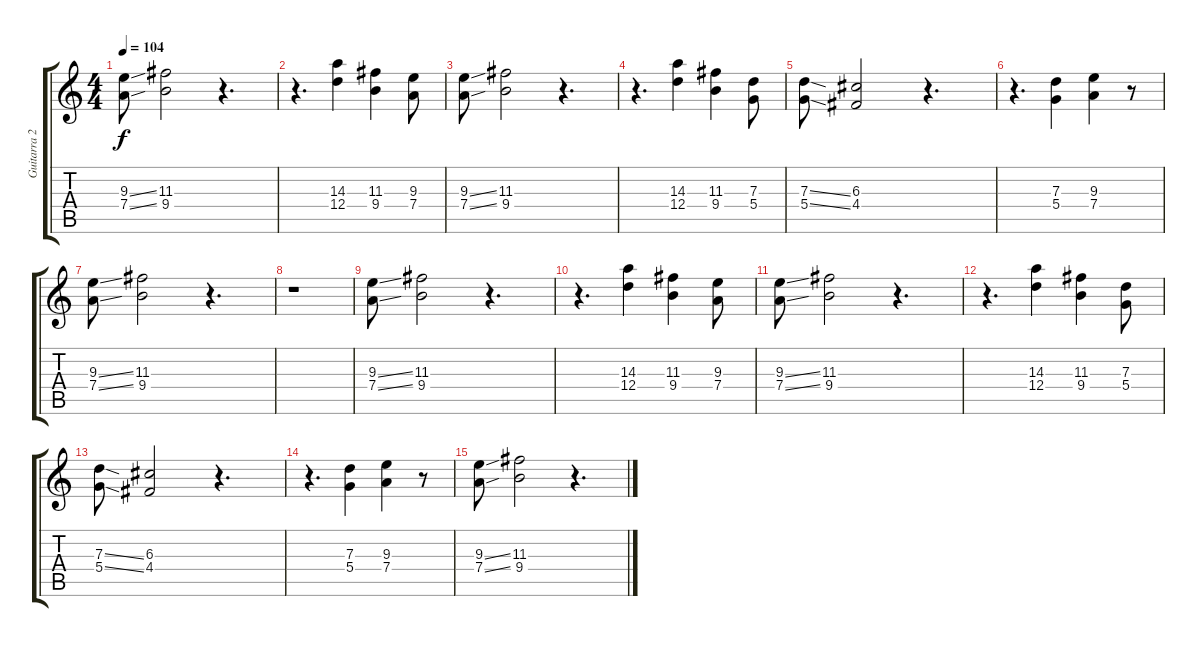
\track ("Guitarra 2" "Guitarra 2") {instrument acousticguitarsteel}
\staff {score tabs}
\tuning (E4 B3 G3 D3 A2 D2) {hide}
\ts (4 4)
\tempo 104
\clef g2
\ks c
(9.3{ss} 7.4{ss}).8{dy f} (11.3 9.4).2 r.4{d} |
r.4{d} (14.3 12.4).4 (11.3 9.4).4 (9.3 7.4).8 |
(9.3{ss} 7.4{ss}).8 (11.3 9.4).2 r.4{d} |
r.4{d} (14.3 12.4).4 (11.3 9.4).4 (7.3 5.4).8 |
(7.3{ss} 5.4{ss}).8 (6.3 4.4).2 r.4{d} |
r.4{d} (7.3 5.4).4 (9.3 7.4).4 r.8 |
(9.3{ss} 7.4{ss}).8 (11.3 9.4).2 r.4{d} |
r.1 |
(9.3{ss} 7.4{ss}).8 (11.3 9.4).2 r.4{d} |
r.4{d} (14.3 12.4).4 (11.3 9.4).4 (9.3 7.4).8 |
(9.3{ss} 7.4{ss}).8 (11.3 9.4).2 r.4{d} |
r.4{d} (14.3 12.4).4 (11.3 9.4).4 (7.3 5.4).8 |
(7.3{ss} 5.4{ss}).8 (6.3 4.4).2 r.4{d} |
r.4{d} (7.3 5.4).4 (9.3 7.4).4 r.8 |
(9.3{ss} 7.4{ss}).8 (11.3 9.4).2 r.4{d}
